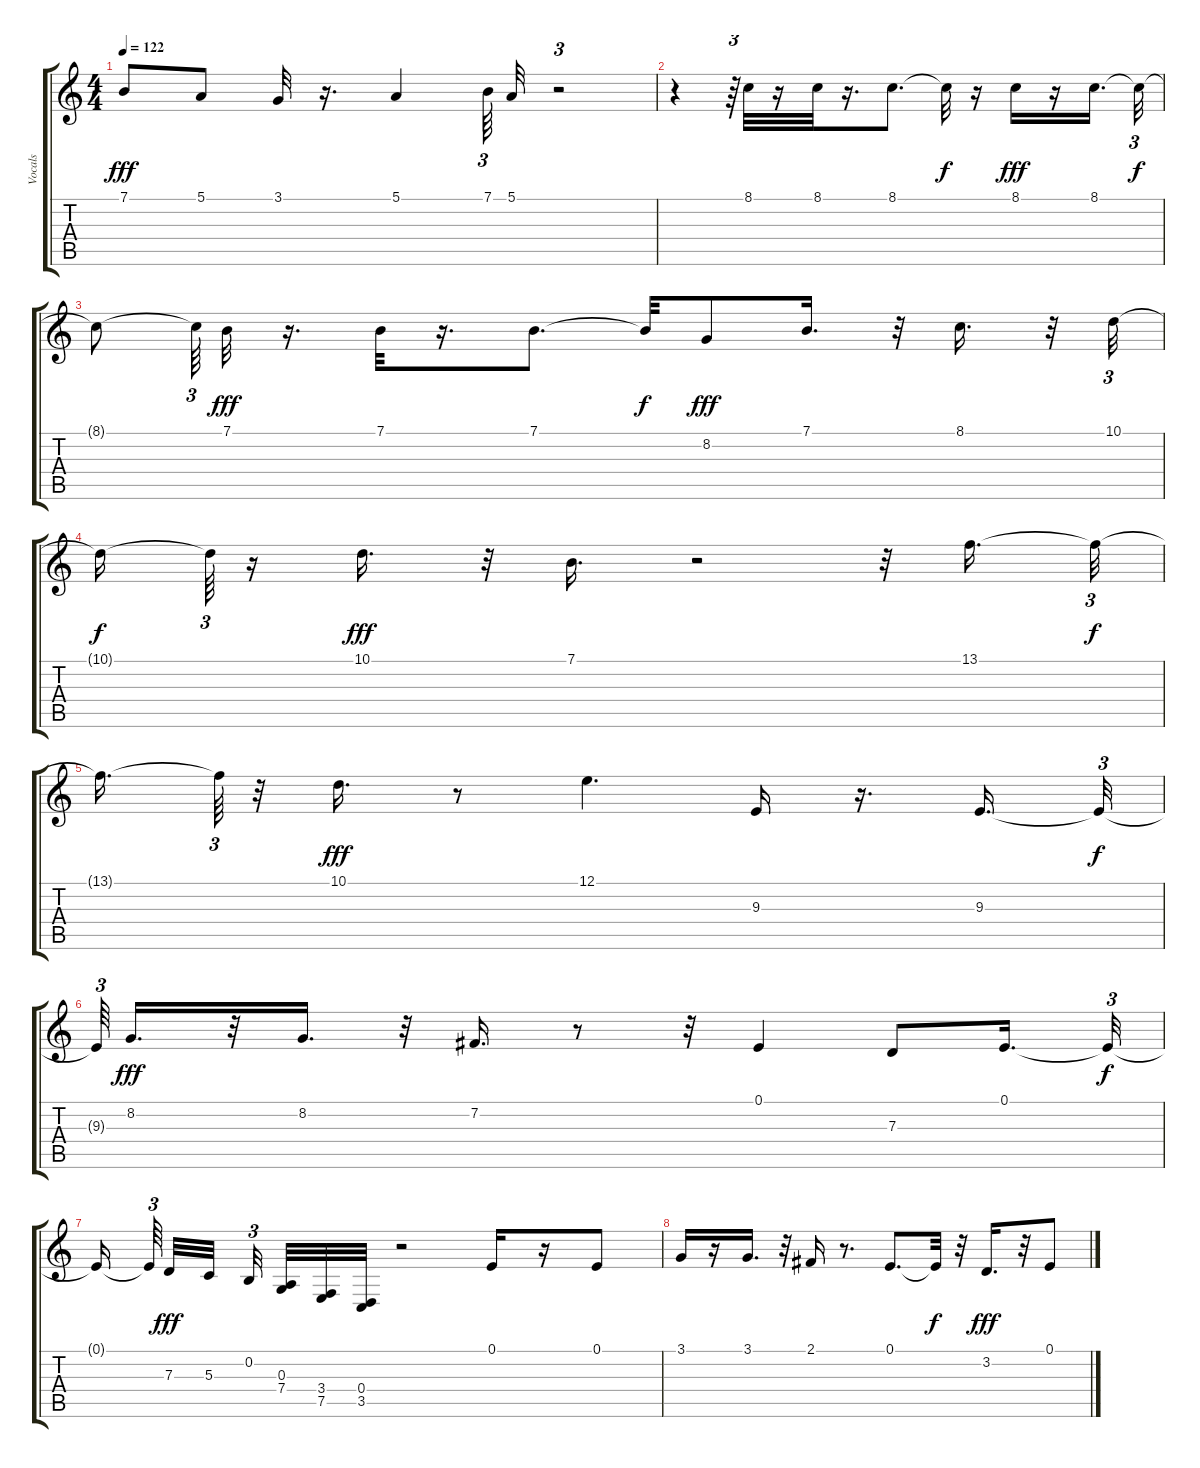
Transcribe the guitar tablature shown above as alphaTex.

\track ("Vocals" "Vocals") {instrument tenorsax}
\staff {score tabs}
\tuning (E4 B3 G3 D3 A2 E2) {hide}
\ts (4 4)
\tempo 122
\clef g2
\ks c
7.1.8{dy fff} 5.1.8 3.1.32 r.16{d} 5.1.4 7.1.64{tu (3 2)} 5.1.32 r.2{tu (3 2)} |
r.4 r.64{tu (3 2)} 8.1.32 r.16 8.1.32 r.16{d} 8.1.8{d} 8.1{t}.32{dy f} r.16 8.1.16{dy fff} r.16 8.1.16{d} 8.1{t}.32{tu (3 2) dy f} |
8.1{t}.8 8.1{t}.64{tu (3 2) beam splitsecondary} 7.1.32{dy fff} r.16{d} 7.1.32 r.16{d} 7.1.8{d} 7.1{t}.32{dy f} 8.2.8{dy fff} 7.1.16{d} r.32 8.1.16{d} r.32 10.1.32{tu (3 2)} |
10.1{t}.16{dy f} 10.1{t}.64{tu (3 2)} r.16 10.1.16{d dy fff} r.32 7.1.16{d} r.2 r.32 13.1.16{d} 13.1{t}.32{tu (3 2) dy f} |
13.1{t}.16{d} 13.1{t}.64{tu (3 2)} r.32 10.1.16{d dy fff} r.8 12.1.4{d} 9.3.16 r.16{d} 9.3.16{d} 9.3{t}.32{tu (3 2) dy f} |
9.3{t}.64{tu (3 2)} 8.2.16{d dy fff} r.32 8.2.16{d} r.32 7.2.16{d} r.8 r.32 0.1.4 7.3.8 0.1.16{d} 0.1{t}.32{tu (3 2) dy f} |
0.1{t}.16{beam splitsecondary} 0.1{t}.64{tu (3 2) beam splitsecondary} 7.3.32{dy fff} 5.3.32{beam splitsecondary} 0.2.32{tu (3 2) beam splitsecondary} (0.3 7.4).32 (3.4 7.5).32 (0.4 3.5).32 r.2 0.1.16 r.16 0.1.8 |
3.1.16 r.16 3.1.16{d} r.32 2.1.16 r.8{d} 0.1.8{d} 0.1{t}.32{dy f} r.32 3.2.16{d dy fff} r.32 0.1.8
